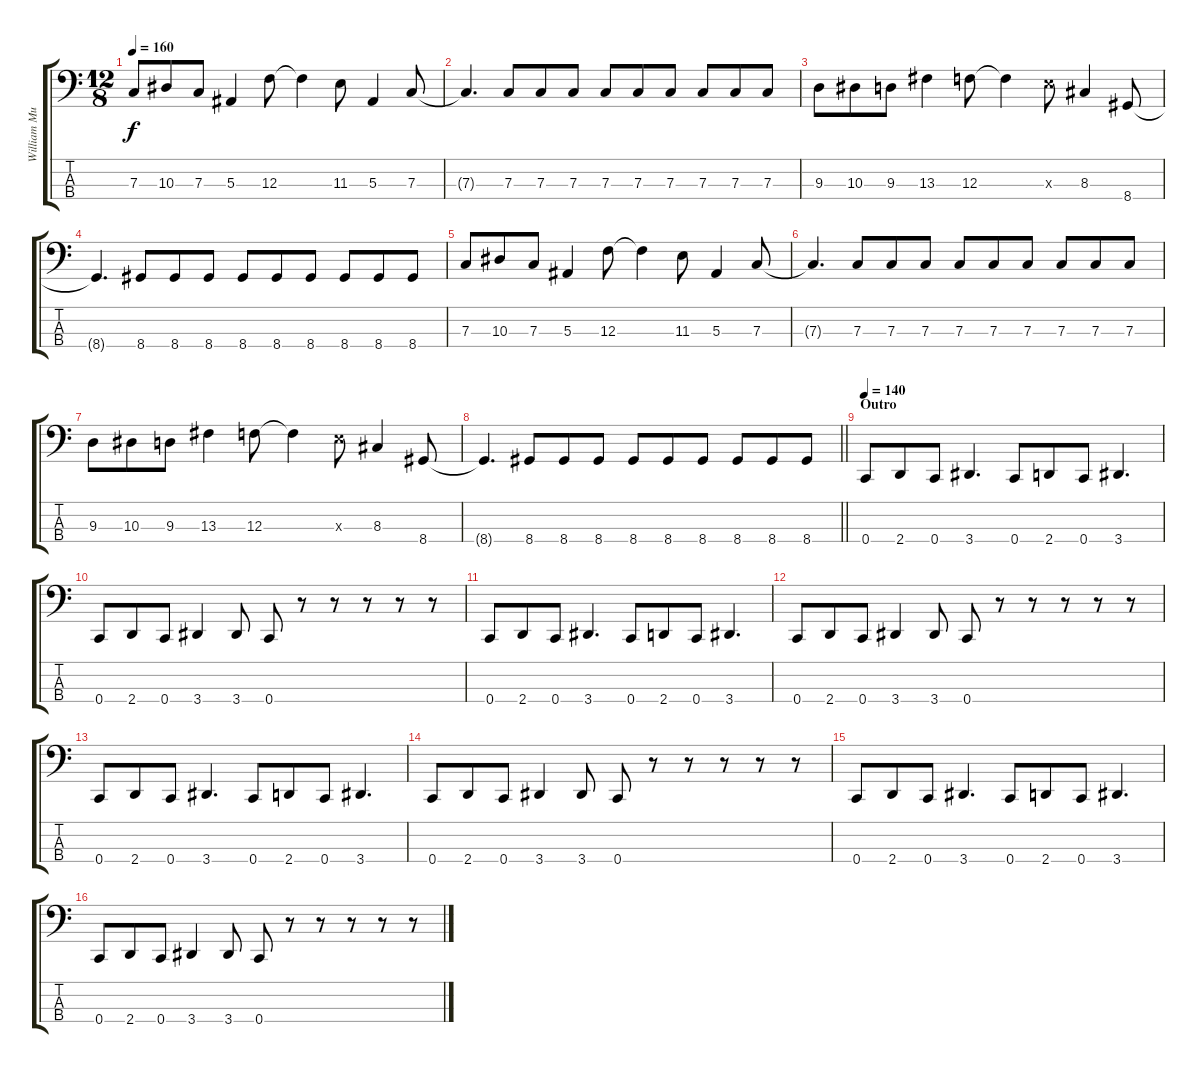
\track ("William Murderface (Bass)" "William Mu") {instrument electricbasspick}
\staff {score tabs}
\tuning (Eb2 Bb1 F1 C1) {hide}
\ts (12 8)
\tempo 160
\clef f4
\ks c
7.3.8{dy f} 10.3.8 7.3.8 5.3.4 12.3.8 12.3{t}.4 11.3.8 5.3.4 7.3.8 |
7.3{t}.4{d} 7.3.8 7.3.8 7.3.8 7.3.8 7.3.8 7.3.8 7.3.8 7.3.8 7.3.8 |
9.3.8 10.3.8 9.3.8 13.3.4 12.3.8 12.3{t}.4 11.3{x}.8 8.3.4 8.4.8 |
8.4{t}.4{d} 8.4.8 8.4.8 8.4.8 8.4.8 8.4.8 8.4.8 8.4.8 8.4.8 8.4.8 |
7.3.8 10.3.8 7.3.8 5.3.4 12.3.8 12.3{t}.4 11.3.8 5.3.4 7.3.8 |
7.3{t}.4{d} 7.3.8 7.3.8 7.3.8 7.3.8 7.3.8 7.3.8 7.3.8 7.3.8 7.3.8 |
9.3.8 10.3.8 9.3.8 13.3.4 12.3.8 12.3{t}.4 11.3{x}.8 8.3.4 8.4.8 |
\barLineRight lightlight
8.4{t}.4{d} 8.4.8 8.4.8 8.4.8 8.4.8 8.4.8 8.4.8 8.4.8 8.4.8 8.4.8 |
\section ("" "Outro")
\tempo 150
\tempo 140
0.4.8 2.4.8 0.4.8 3.4.4{d} 0.4.8 2.4.8 0.4.8 3.4.4{d} |
0.4.8 2.4.8 0.4.8 3.4.4 3.4.8 0.4.8 r.8 r.8 r.8 r.8 r.8 |
0.4.8 2.4.8 0.4.8 3.4.4{d} 0.4.8 2.4.8 0.4.8 3.4.4{d} |
0.4.8 2.4.8 0.4.8 3.4.4 3.4.8 0.4.8 r.8 r.8 r.8 r.8 r.8 |
0.4.8 2.4.8 0.4.8 3.4.4{d} 0.4.8 2.4.8 0.4.8 3.4.4{d} |
0.4.8 2.4.8 0.4.8 3.4.4 3.4.8 0.4.8 r.8 r.8 r.8 r.8 r.8 |
0.4.8 2.4.8 0.4.8 3.4.4{d} 0.4.8 2.4.8 0.4.8 3.4.4{d} |
0.4.8 2.4.8 0.4.8 3.4.4 3.4.8 0.4.8 r.8 r.8 r.8 r.8 r.8
